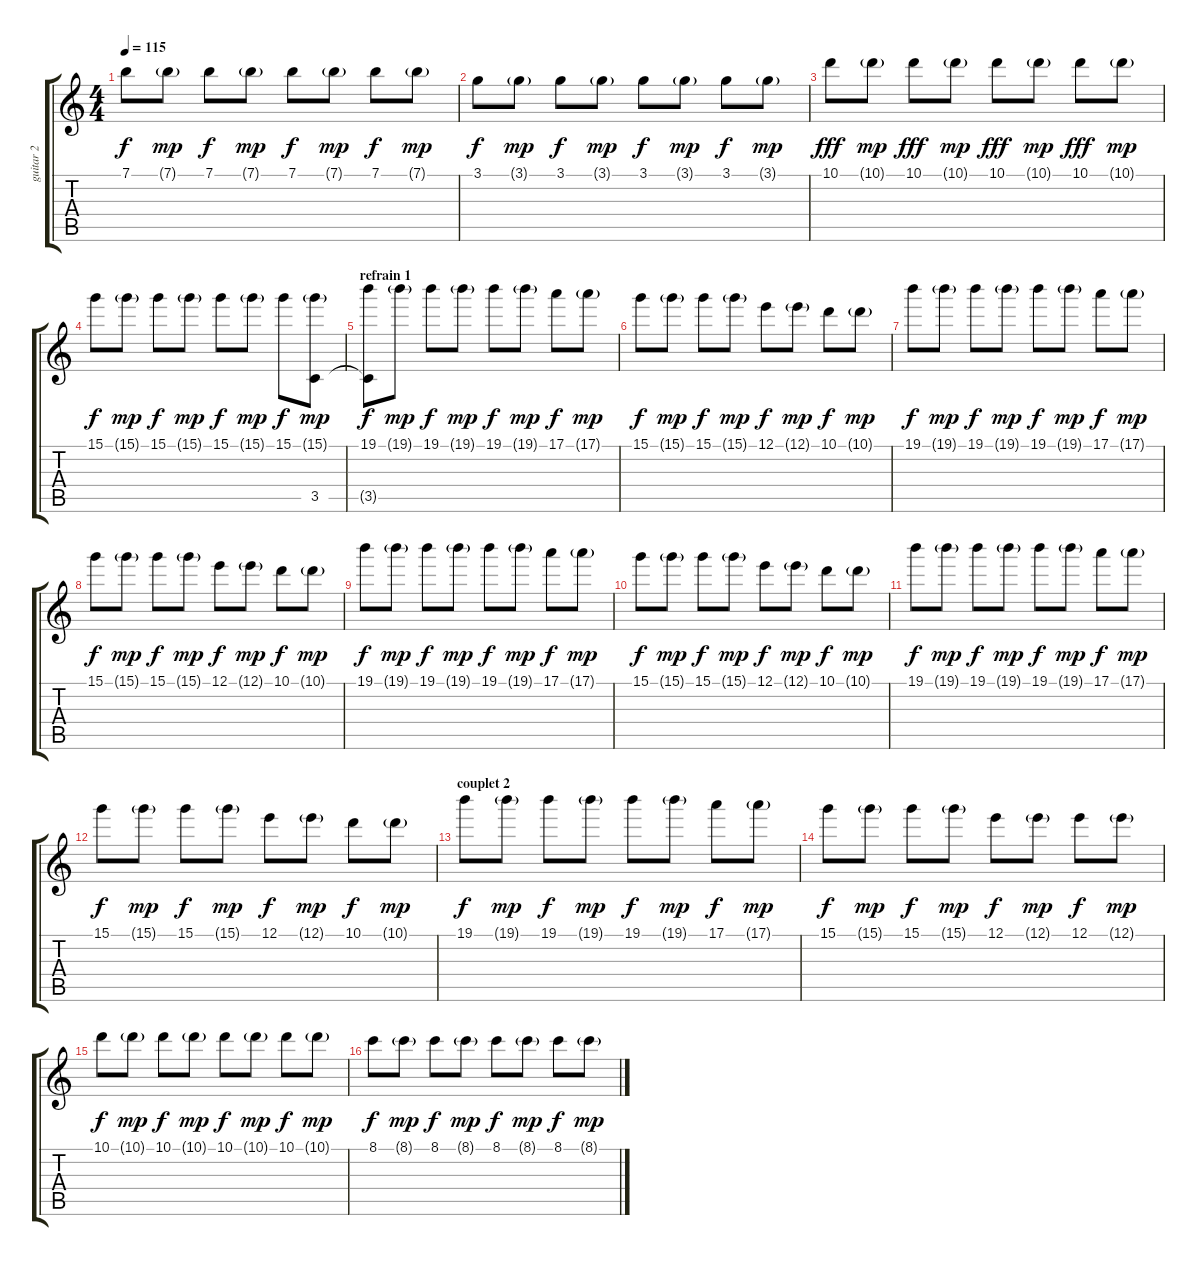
\track ("guitar 2" "guitar 2") {instrument distortionguitar}
\staff {score tabs}
\tuning (E4 B3 G3 D3 A2 E2) {hide}
\ts (4 4)
\tempo 115
\clef g2
\ks c
7.1.8{dy f} 7.1{g}.8{dy mp} 7.1.8{dy f} 7.1{g}.8{dy mp} 7.1.8{dy f} 7.1{g}.8{dy mp} 7.1.8{dy f} 7.1{g}.8{dy mp} |
3.1.8{dy f} 3.1{g}.8{dy mp} 3.1.8{dy f} 3.1{g}.8{dy mp} 3.1.8{dy f} 3.1{g}.8{dy mp} 3.1.8{dy f} 3.1{g}.8{dy mp} |
10.1.8{dy fff} 10.1{g}.8{dy mp} 10.1.8{dy fff} 10.1{g}.8{dy mp} 10.1.8{dy fff} 10.1{g}.8{dy mp} 10.1.8{dy fff} 10.1{g}.8{dy mp} |
15.1.8{dy f} 15.1{g}.8{dy mp} 15.1.8{dy f} 15.1{g}.8{dy mp} 15.1.8{dy f} 15.1{g}.8{dy mp} 15.1.8{dy f} (15.1{g} 3.5).8{dy mp} |
\section ("" "refrain 1")
(19.1 3.5{t}).8{dy f balance 16} 19.1{g}.8{dy mp} 19.1.8{dy f} 19.1{g}.8{dy mp} 19.1.8{dy f} 19.1{g}.8{dy mp} 17.1.8{dy f} 17.1{g}.8{dy mp} |
15.1.8{dy f} 15.1{g}.8{dy mp} 15.1.8{dy f} 15.1{g}.8{dy mp} 12.1.8{dy f} 12.1{g}.8{dy mp} 10.1.8{dy f} 10.1{g}.8{dy mp} |
19.1.8{dy f} 19.1{g}.8{dy mp} 19.1.8{dy f} 19.1{g}.8{dy mp} 19.1.8{dy f} 19.1{g}.8{dy mp} 17.1.8{dy f} 17.1{g}.8{dy mp} |
15.1.8{dy f} 15.1{g}.8{dy mp} 15.1.8{dy f} 15.1{g}.8{dy mp} 12.1.8{dy f} 12.1{g}.8{dy mp} 10.1.8{dy f} 10.1{g}.8{dy mp} |
19.1.8{dy f} 19.1{g}.8{dy mp} 19.1.8{dy f} 19.1{g}.8{dy mp} 19.1.8{dy f} 19.1{g}.8{dy mp} 17.1.8{dy f} 17.1{g}.8{dy mp} |
15.1.8{dy f} 15.1{g}.8{dy mp} 15.1.8{dy f} 15.1{g}.8{dy mp} 12.1.8{dy f} 12.1{g}.8{dy mp} 10.1.8{dy f} 10.1{g}.8{dy mp} |
19.1.8{dy f} 19.1{g}.8{dy mp} 19.1.8{dy f} 19.1{g}.8{dy mp} 19.1.8{dy f} 19.1{g}.8{dy mp} 17.1.8{dy f} 17.1{g}.8{dy mp} |
15.1.8{dy f} 15.1{g}.8{dy mp} 15.1.8{dy f} 15.1{g}.8{dy mp} 12.1.8{dy f} 12.1{g}.8{dy mp} 10.1.8{dy f} 10.1{g}.8{dy mp} |
\section ("" "couplet 2")
19.1.8{dy f} 19.1{g}.8{dy mp} 19.1.8{dy f} 19.1{g}.8{dy mp} 19.1.8{dy f} 19.1{g}.8{dy mp} 17.1.8{dy f} 17.1{g}.8{dy mp} |
15.1.8{dy f} 15.1{g}.8{dy mp} 15.1.8{dy f} 15.1{g}.8{dy mp} 12.1.8{dy f} 12.1{g}.8{dy mp} 12.1.8{dy f} 12.1{g}.8{dy mp} |
10.1.8{dy f} 10.1{g}.8{dy mp} 10.1.8{dy f} 10.1{g}.8{dy mp} 10.1.8{dy f} 10.1{g}.8{dy mp} 10.1.8{dy f} 10.1{g}.8{dy mp} |
8.1.8{dy f} 8.1{g}.8{dy mp} 8.1.8{dy f} 8.1{g}.8{dy mp} 8.1.8{dy f} 8.1{g}.8{dy mp} 8.1.8{dy f} 8.1{g}.8{dy mp}
